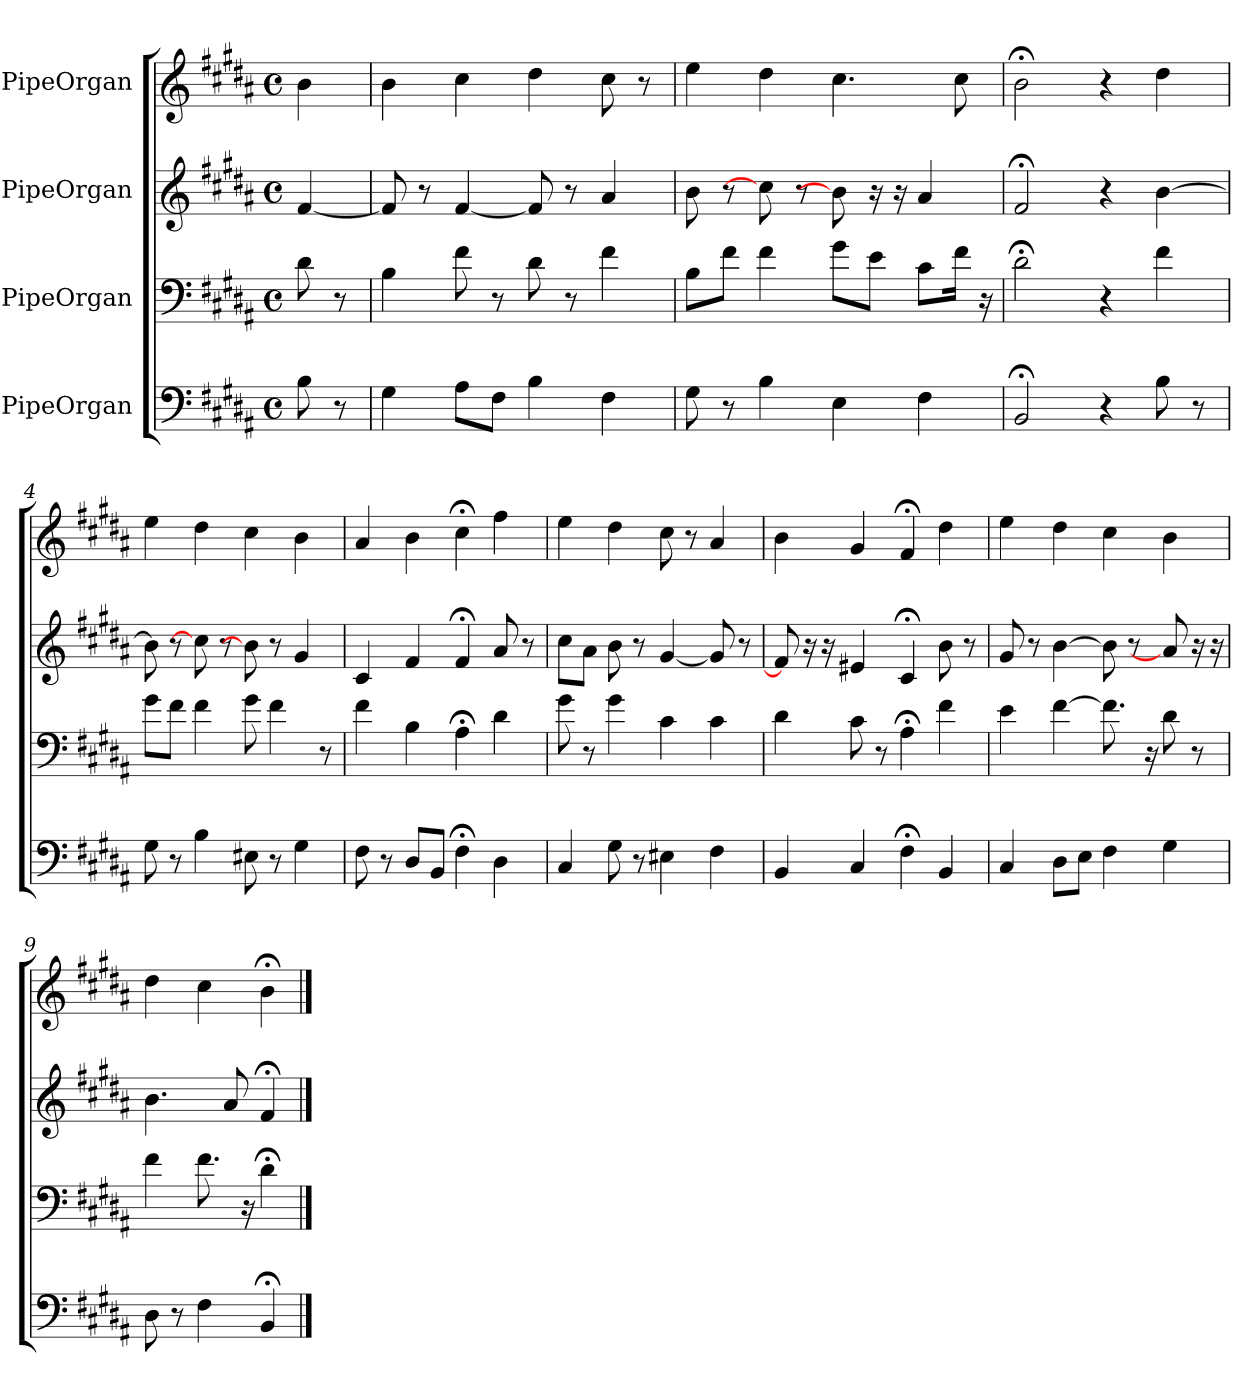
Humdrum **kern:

**kern	**kern	**kern	**kern
*part4	*part3	*part2	*part1
*staff4	*staff3	*staff2	*staff1
*I"PipeOrgan	*I"PipeOrgan	*I"PipeOrgan	*I"PipeOrgan
*clefF4	*clefF4	*clefG2	*clefG2
*k[f#c#g#d#a#]	*k[f#c#g#d#a#]	*k[f#c#g#d#a#]	*k[f#c#g#d#a#]
*B:	*B:	*B:	*B:
*M4/4	*M4/4	*M4/4	*M4/4
*met(c)	*met(c)	*met(c)	*met(c)
*MM60	*MM60	*MM60	*MM60
=	=	=	=
8B	8d#	[4f#	4b
8r	8r	.	.
=1	=1	=1	=1
4G#	4B	8f#]	4b
.	.	8r	.
8A#\L	8f#	[4f#	4cc#
8F#\J	8r	.	.
4B	8d#	8f#]	4dd#
.	8r	8r	.
4F#	4f#	4a#	8cc#
.	.	.	8r
=2	=2	=2	=2
8G#	8B\L	8b	4ee
8r	8f#\J	8r	.
4B	4f#	8cc#]	4dd#
.	.	8r	.
4E	8g#\L	8b]	4.cc#
.	8e\J	16r	.
.	.	16r	.
4F#	8c#\L	4a#	.
.	16f#\Jk	.	8cc#
.	16r	.	.
=3	=3	=3	=3
2BB;<	2d#;<	2f#;<	2b;<
4r	4r	4r	4r
8B	4f#	[4b	4dd#
8r	.	.	.
=4	=4	=4	=4
8G#	8g#\L	8b]	4ee
8r	8f#\J	8r	.
4B	4f#	8cc#]	4dd#
.	.	8r	.
8E#X	8g#	8b]	4cc#
8r	4f#	8r	.
4G#	.	4g#	4b
.	8r	.	.
=5	=5	=5	=5
8F#	4f#	4c#	4a#
8r	.	.	.
8D#/L	4B	4f#	4b
8BB/J	.	.	.
4F#;<	4A#;<	4f#;<	4cc#;<
4D#	4d#	8a#	4ff#
.	.	8r	.
=6	=6	=6	=6
4C#	8g#	8cc#\L	4ee
.	8r	8a#\J	.
8G#	4g#	8b	4dd#
8r	.	8r	.
4E#X	4c#	[4g#	8cc#
.	.	.	8r
4F#	4c#	8g#]	4a#
.	.	8r	.
=7	=7	=7	=7
4BB	4d#	8f#]	4b
.	.	16r	.
.	.	16r	.
4C#	8c#	4e#X	4g#
.	8r	.	.
4F#;<	4A#;<	4c#;<	4f#;<
4BB	4f#	8b	4dd#
.	.	8r	.
=8	=8	=8	=8
4C#	4e	8g#	4ee
.	.	8r	.
8D#\L	[4f#	[4b	4dd#
8E\J	.	.	.
4F#	8.f#]	8b]	4cc#
.	.	8r	.
.	16r	.	.
4G#	8d#	8a#]	4b
.	8r	16r	.
.	.	16r	.
=9	=9	=9	=9
8D#	4f#	4.b	4dd#
8r	.	.	.
4F#	8.f#	.	4cc#
.	.	8a#	.
.	16r	.	.
4BB;<	4d#;<	4f#;<	4b;<
==	==	==	==
*-	*-	*-	*-
